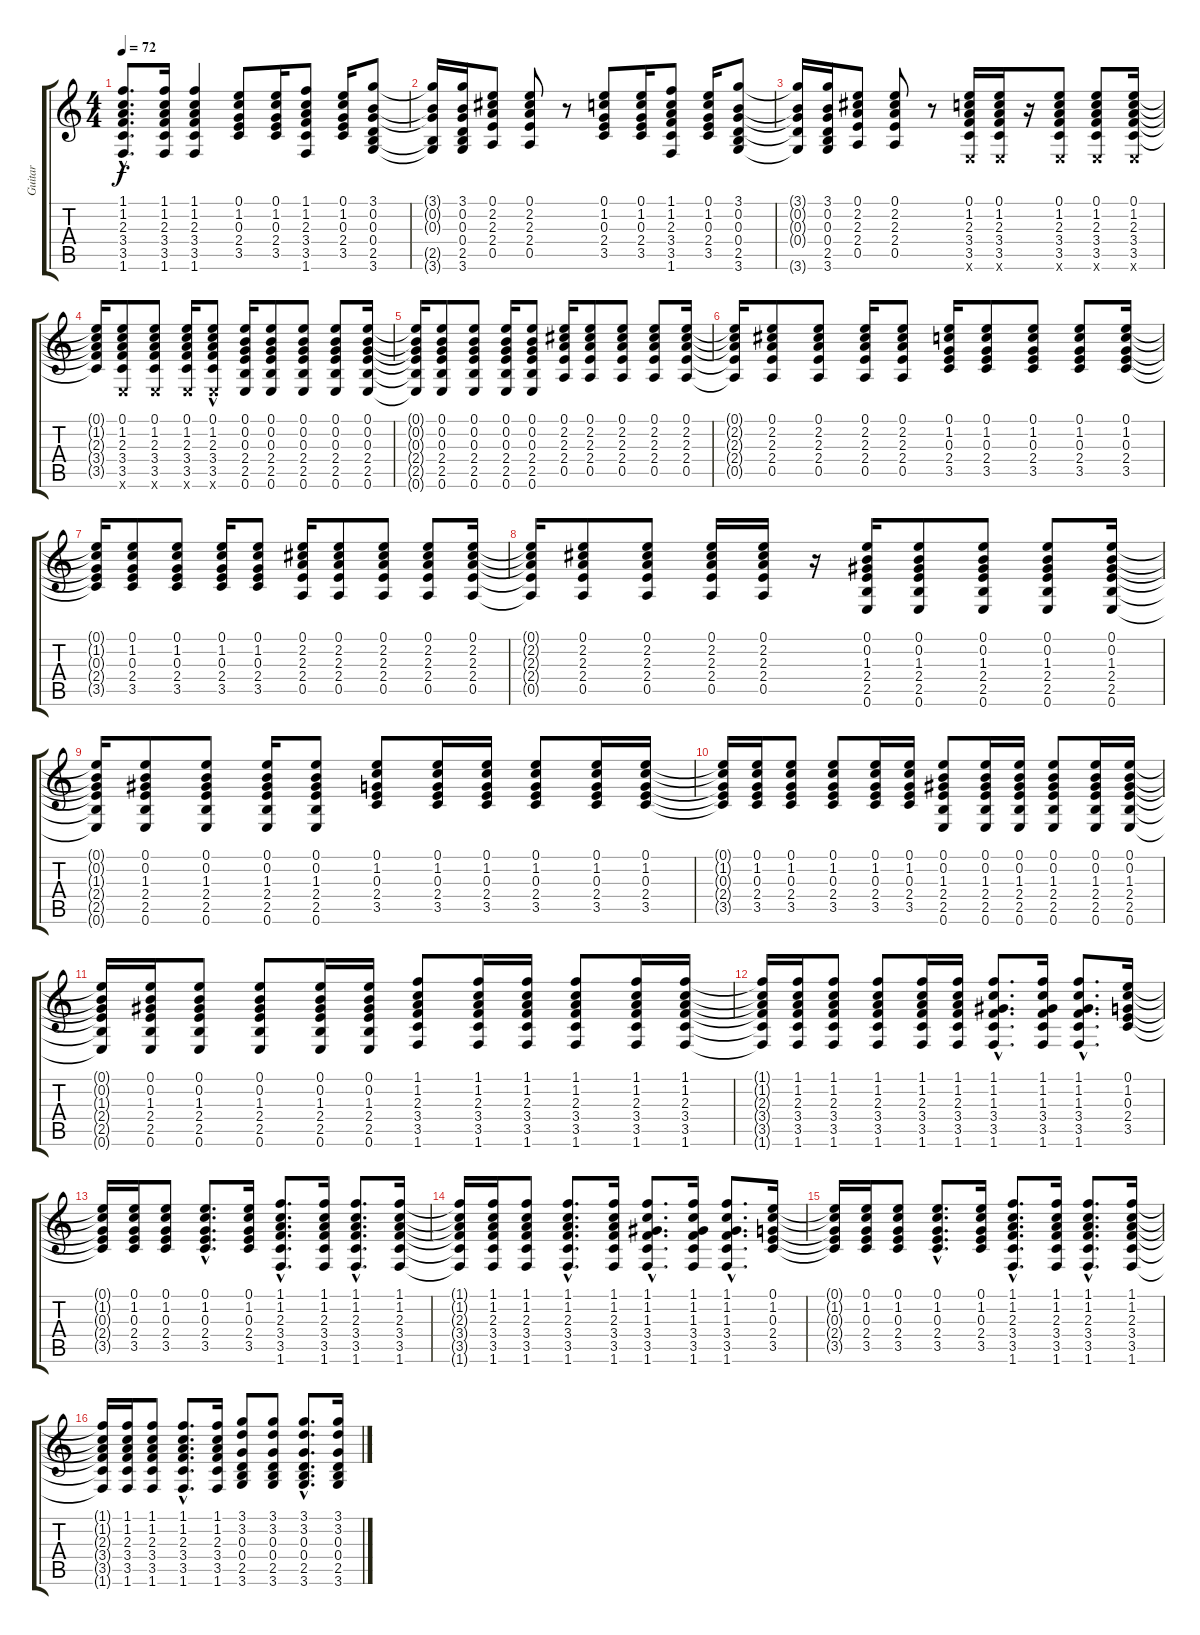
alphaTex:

\track ("Guitar" "Guitar") {instrument acousticguitarsteel}
\staff {score tabs}
\tuning (E4 B3 G3 D3 A2 E2) {hide}
\ts (4 4)
\tempo 72
\clef g2
\ks c
(1.1{hac} 1.2{hac} 2.3{hac} 3.4{hac} 3.5{hac} 1.6{hac}).8{d dy f} (1.1 1.2 2.3 3.4 3.5 1.6).16 (1.1 1.2 2.3 3.4 3.5 1.6).4 (0.1 1.2 0.3 2.4 3.5).8 (0.1 1.2 0.3 2.4 3.5).16 (1.1 1.2 2.3 3.4 3.5 1.6).8 (0.1 1.2 0.3 2.4 3.5).16 (3.1 0.2 0.3 0.4 2.5 3.6).8 |
(3.1{t} 0.2{t} 0.3{t} 2.5{t} 3.6{t}).16 (3.1 0.2 0.3 0.4 2.5 3.6).16 (0.1 2.2 2.3 2.4 0.5).8 (0.1 2.2 2.3 2.4 0.5).8 r.8 (0.1 1.2 0.3 2.4 3.5).8 (0.1 1.2 0.3 2.4 3.5).16 (1.1 1.2 2.3 3.4 3.5 1.6).8 (0.1 1.2 0.3 2.4 3.5).16 (3.1 0.2 0.3 0.4 2.5 3.6).8 |
(3.1{t} 0.2{t} 0.3{t} 0.4{t} 3.6{t}).16 (3.1 0.2 0.3 0.4 2.5 3.6).16 (0.1 2.2 2.3 2.4 0.5).8 (0.1 2.2 2.3 2.4 0.5).8 r.8 (0.1 1.2 2.3 3.4 3.5 0.6{x}).16 (0.1 1.2 2.3 3.4 3.5 0.6{x}).16 r.16 (0.1 1.2 2.3 3.4 3.5 0.6{x}).8 (0.1 1.2 2.3 3.4 3.5 0.6{x}).8 (0.1 1.2 2.3 3.4 3.5 0.6{x}).16 |
(0.1{t} 1.2{t} 2.3{t} 3.4{t} 3.5{t}).16 (0.1 1.2 2.3 3.4 3.5 0.6{x}).8 (0.1 1.2 2.3 3.4 3.5 0.6{x}).8 (0.1 1.2 2.3 3.4 3.5 0.6{x}).16 (0.1{hac} 1.2 2.3{hac} 3.4{hac} 3.5 0.6{x}).8 (0.1 0.2 0.3 2.4 2.5 0.6).16 (0.1 0.2 0.3 2.4 2.5 0.6).8 (0.1 0.2 0.3 2.4 2.5 0.6).8 (0.1 0.2 0.3 2.4 2.5 0.6).8 (0.1 0.2 0.3 2.4 2.5 0.6).16 |
(0.1{t} 0.2{t} 0.3{t} 2.4{t} 2.5{t} 0.6{t}).16 (0.1 0.2 0.3 2.4 2.5 0.6).8 (0.1 0.2 0.3 2.4 2.5 0.6).8 (0.1 0.2 0.3 2.4 2.5 0.6).16 (0.1 0.2 0.3 2.4 2.5 0.6).8 (0.1 2.2 2.3 2.4 0.5).16 (0.1 2.2 2.3 2.4 0.5).8 (0.1 2.2 2.3 2.4 0.5).8 (0.1 2.2 2.3 2.4 0.5).8 (0.1 2.2 2.3 2.4 0.5).16 |
(0.1{t} 2.2{t} 2.3{t} 2.4{t} 0.5{t}).16 (0.1 2.2 2.3 2.4 0.5).8 (0.1 2.2 2.3 2.4 0.5).8 (0.1 2.2 2.3 2.4 0.5).16 (0.1 2.2 2.3 2.4 0.5).8 (0.1 1.2 0.3 2.4 3.5).16 (0.1 1.2 0.3 2.4 3.5).8 (0.1 1.2 0.3 2.4 3.5).8 (0.1 1.2 0.3 2.4 3.5).8 (0.1 1.2 0.3 2.4 3.5).16 |
(0.1{t} 1.2{t} 0.3{t} 2.4{t} 3.5{t}).16 (0.1 1.2 0.3 2.4 3.5).8 (0.1 1.2 0.3 2.4 3.5).8 (0.1 1.2 0.3 2.4 3.5).16 (0.1 1.2 0.3 2.4 3.5).8 (0.1 2.2 2.3 2.4 0.5).16 (0.1 2.2 2.3 2.4 0.5).8 (0.1 2.2 2.3 2.4 0.5).8 (0.1 2.2 2.3 2.4 0.5).8 (0.1 2.2 2.3 2.4 0.5).16 |
(0.1{t} 2.2{t} 2.3{t} 2.4{t} 0.5{t}).16 (0.1 2.2 2.3 2.4 0.5).8 (0.1 2.2 2.3 2.4 0.5).8 (0.1 2.2 2.3 2.4 0.5).16 (0.1 2.2 2.3 2.4 0.5).16 r.16 (0.1 0.2 1.3 2.4 2.5 0.6).16 (0.1 0.2 1.3 2.4 2.5 0.6).8 (0.1 0.2 1.3 2.4 2.5 0.6).8 (0.1 0.2 1.3 2.4 2.5 0.6).8 (0.1 0.2 1.3 2.4 2.5 0.6).16 |
(0.1{t} 0.2{t} 1.3{t} 2.4{t} 2.5{t} 0.6{t}).16 (0.1 0.2 1.3 2.4 2.5 0.6).8 (0.1 0.2 1.3 2.4 2.5 0.6).8 (0.1 0.2 1.3 2.4 2.5 0.6).16 (0.1 0.2 1.3 2.4 2.5 0.6).8 (0.1 1.2 0.3 2.4 3.5).8 (0.1 1.2 0.3 2.4 3.5).16 (0.1 1.2 0.3 2.4 3.5).16 (0.1 1.2 0.3 2.4 3.5).8 (0.1 1.2 0.3 2.4 3.5).16 (0.1 1.2 0.3 2.4 3.5).16 |
(0.1{t} 1.2{t} 0.3{t} 2.4{t} 3.5{t}).16 (0.1 1.2 0.3 2.4 3.5).16 (0.1 1.2 0.3 2.4 3.5).8 (0.1 1.2 0.3 2.4 3.5).8 (0.1 1.2 0.3 2.4 3.5).16 (0.1 1.2 0.3 2.4 3.5).16 (0.1 0.2 1.3 2.4 2.5 0.6).8 (0.1 0.2 1.3 2.4 2.5 0.6).16 (0.1 0.2 1.3 2.4 2.5 0.6).16 (0.1 0.2 1.3 2.4 2.5 0.6).8 (0.1 0.2 1.3 2.4 2.5 0.6).16 (0.1 0.2 1.3 2.4 2.5 0.6).16 |
(0.1{t} 0.2{t} 1.3{t} 2.4{t} 2.5{t} 0.6{t}).16 (0.1 0.2 1.3 2.4 2.5 0.6).16 (0.1 0.2 1.3 2.4 2.5 0.6).8 (0.1 0.2 1.3 2.4 2.5 0.6).8 (0.1 0.2 1.3 2.4 2.5 0.6).16 (0.1 0.2 1.3 2.4 2.5 0.6).16 (1.1 1.2 2.3 3.4 3.5 1.6).8 (1.1 1.2 2.3 3.4 3.5 1.6).16 (1.1 1.2 2.3 3.4 3.5 1.6).16 (1.1 1.2 2.3 3.4 3.5 1.6).8 (1.1 1.2 2.3 3.4 3.5 1.6).16 (1.1 1.2 2.3 3.4 3.5 1.6).16 |
(1.1{t} 1.2{t} 2.3{t} 3.4{t} 3.5{t} 1.6{t}).16 (1.1 1.2 2.3 3.4 3.5 1.6).16 (1.1 1.2 2.3 3.4 3.5 1.6).8 (1.1 1.2 2.3 3.4 3.5 1.6).8 (1.1 1.2 2.3 3.4 3.5 1.6).16 (1.1 1.2 2.3 3.4 3.5 1.6).16 (1.1{hac} 1.2{hac} 1.3{hac} 3.4{hac} 3.5{hac} 1.6{hac}).8{d} (1.1 1.2 1.3 3.4 3.5 1.6).16 (1.1{hac} 1.2{hac} 1.3{hac} 3.4{hac} 3.5{hac} 1.6{hac}).8{d} (0.1 1.2 0.3 2.4 3.5).16 |
(0.1{t} 1.2{t} 0.3{t} 2.4{t} 3.5{t}).16 (0.1 1.2 0.3 2.4 3.5).16 (0.1 1.2 0.3 2.4 3.5).8 (0.1{hac} 1.2{hac} 0.3{hac} 2.4{hac} 3.5{hac}).8{d} (0.1 1.2 0.3 2.4 3.5).16 (1.1{hac} 1.2{hac} 2.3{hac} 3.4{hac} 3.5{hac} 1.6{hac}).8{d} (1.1 1.2 2.3 3.4 3.5 1.6).16 (1.1{hac} 1.2{hac} 2.3{hac} 3.4{hac} 3.5{hac} 1.6{hac}).8{d} (1.1 1.2 2.3 3.4 3.5 1.6).16 |
(1.1{t} 1.2{t} 2.3{t} 3.4{t} 3.5{t} 1.6{t}).16 (1.1 1.2 2.3 3.4 3.5 1.6).16 (1.1 1.2 2.3 3.4 3.5 1.6).8 (1.1{hac} 1.2{hac} 2.3{hac} 3.4{hac} 3.5{hac} 1.6{hac}).8{d} (1.1 1.2 2.3 3.4 3.5 1.6).16 (1.1{hac} 1.2{hac} 1.3{hac} 3.4{hac} 3.5{hac} 1.6{hac}).8{d} (1.1 1.2 1.3 3.4 3.5 1.6).16 (1.1{hac} 1.2{hac} 1.3{hac} 3.4{hac} 3.5{hac} 1.6{hac}).8{d} (0.1 1.2 0.3 2.4 3.5).16 |
(0.1{t} 1.2{t} 0.3{t} 2.4{t} 3.5{t}).16 (0.1 1.2 0.3 2.4 3.5).16 (0.1 1.2 0.3 2.4 3.5).8 (0.1{hac} 1.2{hac} 0.3{hac} 2.4{hac} 3.5{hac}).8{d} (0.1 1.2 0.3 2.4 3.5).16 (1.1{hac} 1.2{hac} 2.3{hac} 3.4{hac} 3.5{hac} 1.6{hac}).8{d} (1.1 1.2 2.3 3.4 3.5 1.6).16 (1.1{hac} 1.2{hac} 2.3{hac} 3.4{hac} 3.5{hac} 1.6{hac}).8{d} (1.1 1.2 2.3 3.4 3.5 1.6).16 |
(1.1{t} 1.2{t} 2.3{t} 3.4{t} 3.5{t} 1.6{t}).16 (1.1 1.2 2.3 3.4 3.5 1.6).16 (1.1 1.2 2.3 3.4 3.5 1.6).8 (1.1{hac} 1.2{hac} 2.3{hac} 3.4{hac} 3.5{hac} 1.6{hac}).8{d} (1.1 1.2 2.3 3.4 3.5 1.6).16 (3.1 3.2 0.3 0.4 2.5 3.6).8 (3.1 3.2 0.3 0.4 2.5 3.6).8 (3.1{hac} 3.2{hac} 0.3{hac} 0.4{hac} 2.5{hac} 3.6{hac}).8{d} (3.1 3.2 0.3 0.4 2.5 3.6).16
